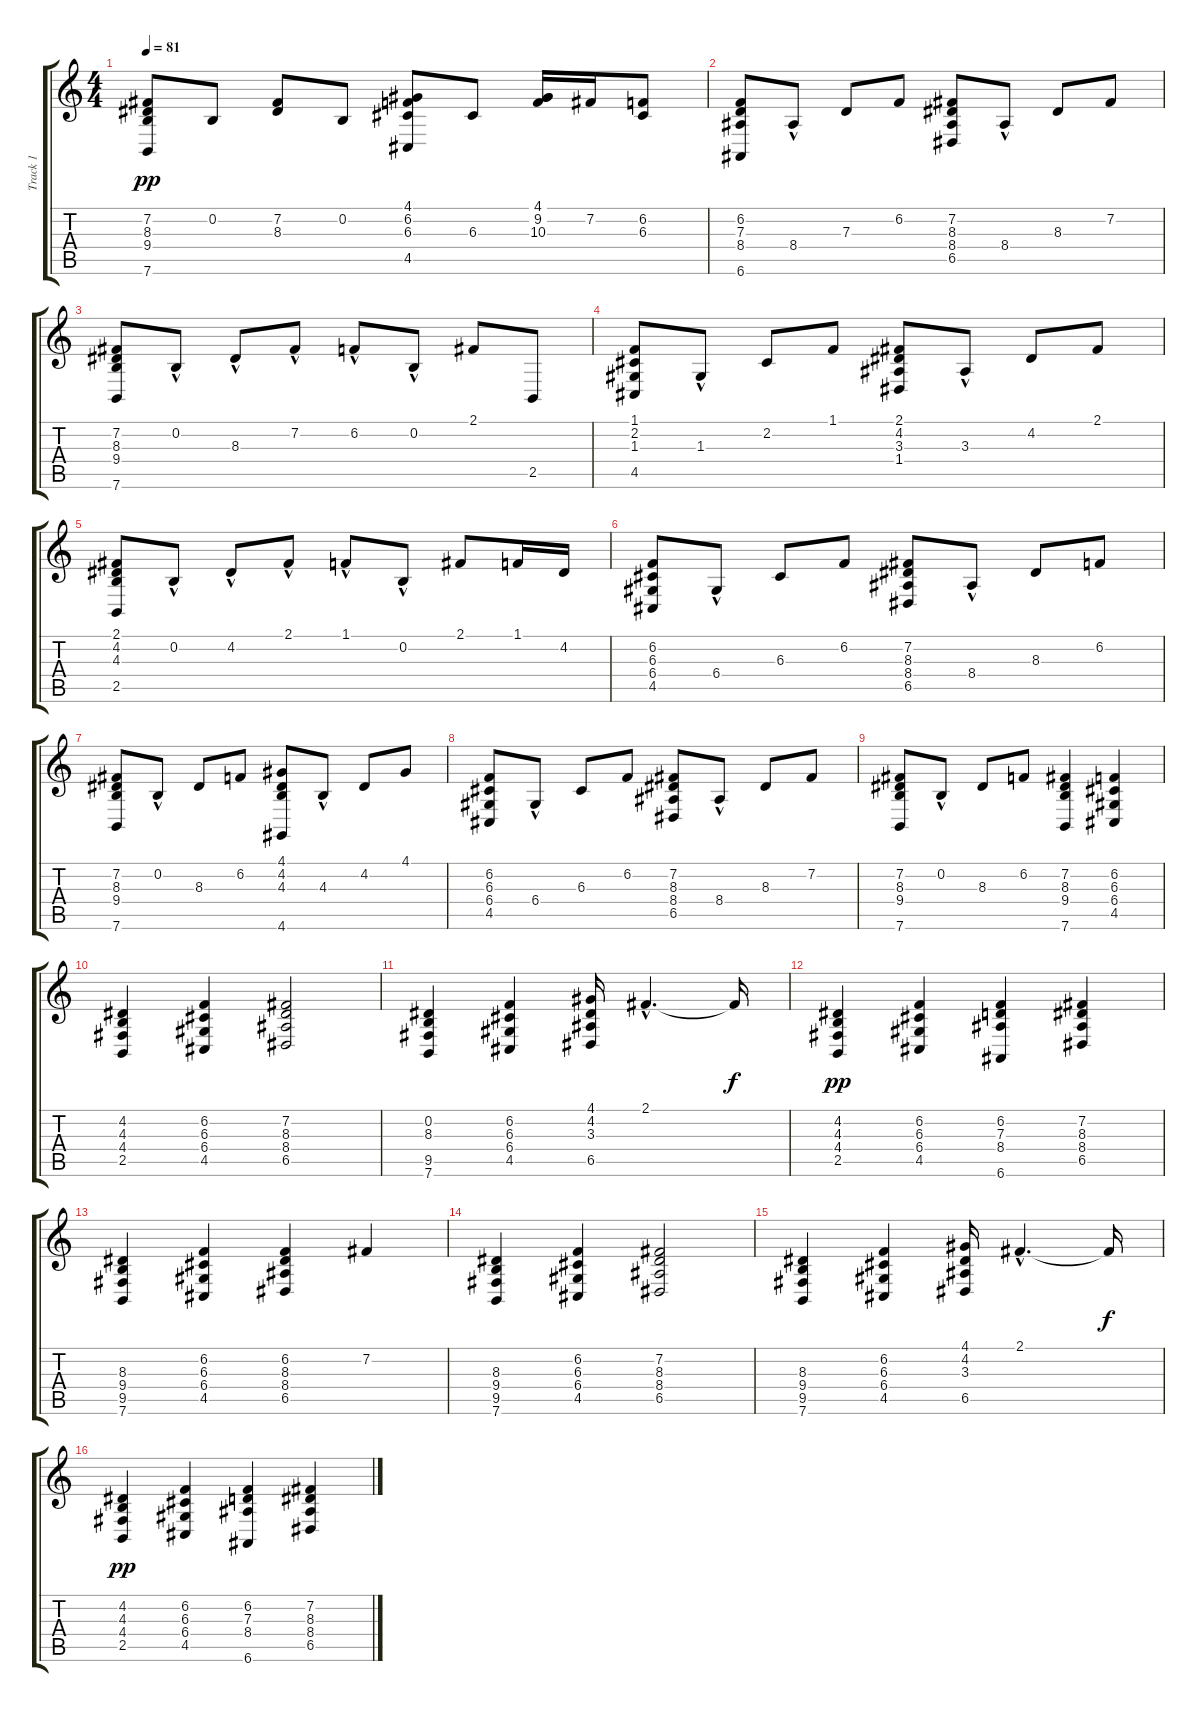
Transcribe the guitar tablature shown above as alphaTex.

\track ("Track 1" "Track 1") {instrument electricpiano2}
\staff {score tabs}
\tuning (E4 B3 G3 D3 A2 E2) {hide}
\ts (4 4)
\tempo 81
\clef g2
\ks c
(7.2 8.3 9.4 7.6).8{dy pp} 0.2.8 (7.2 8.3).8 0.2.8 (4.1 6.2 6.3 4.5).8 6.3.8 (4.1 9.2 10.3).16 7.2.16 (6.2 6.3).8 |
(6.2 7.3 8.4 6.6).8{instrument electricpiano2} 8.4{hac}.8 7.3.8 6.2.8 (7.2 8.3 8.4 6.5).8 8.4{hac}.8 8.3.8 7.2.8 |
(7.2 8.3 9.4 7.6).8 0.2{hac}.8 8.3{hac}.8 7.2{hac}.8 6.2{hac}.8 0.2{hac}.8 2.1.8 2.5.8 |
(1.1 2.2 1.3 4.5).8 1.3{hac}.8 2.2.8 1.1.8 (2.1 4.2 3.3 1.4).8 3.3{hac}.8 4.2.8 2.1.8 |
(2.1 4.2 4.3 2.5).8 0.2{hac}.8 4.2{hac}.8 2.1{hac}.8 1.1{hac}.8 0.2{hac}.8 2.1.8 1.1.16 4.2.16 |
(6.2 6.3 6.4 4.5).8 6.4{hac}.8 6.3.8 6.2.8 (7.2 8.3 8.4 6.5).8 8.4{hac}.8 8.3.8 6.2.8 |
(7.2 8.3 9.4 7.6).8 0.2{hac}.8 8.3.8 6.2.8 (4.1 4.2 4.3 4.6).8 4.3{hac}.8 4.2.8 4.1.8 |
(6.2 6.3 6.4 4.5).8 6.4{hac}.8 6.3.8 6.2.8 (7.2 8.3 8.4 6.5).8 8.4{hac}.8 8.3.8 7.2.8 |
(7.2 8.3 9.4 7.6).8 0.2{hac}.8 8.3.8 6.2.8 (7.2 8.3 9.4 7.6).4 (6.2 6.3 6.4 4.5).4 |
(4.2 4.3 4.4 2.5).4{instrument electricpiano2} (6.2 6.3 6.4 4.5).4 (7.2 8.3 8.4 6.5).2 |
(0.2 8.3 9.5 7.6).4 (6.2 6.3 6.4 4.5).4 (4.1 4.2 3.3 6.5).16 2.1{hac}.4{d} 2.1{t}.16{dy f} |
(4.2 4.3 4.4 2.5).4{dy pp} (6.2 6.3 6.4 4.5).4 (6.2 7.3 8.4 6.6).4 (7.2 8.3 8.4 6.5).4 |
(8.3 9.4 9.5 7.6).4 (6.2 6.3 6.4 4.5).4 (6.2 8.3 8.4 6.5).4 7.2.4 |
(8.3 9.4 9.5 7.6).4{instrument electricpiano2} (6.2 6.3 6.4 4.5).4 (7.2 8.3 8.4 6.5).2 |
(8.3 9.4 9.5 7.6).4 (6.2 6.3 6.4 4.5).4 (4.1 4.2 3.3 6.5).16 2.1{hac}.4{d} 2.1{t}.16{dy f} |
(4.2 4.3 4.4 2.5).4{dy pp} (6.2 6.3 6.4 4.5).4 (6.2 7.3 8.4 6.6).4 (7.2 8.3 8.4 6.5).4
